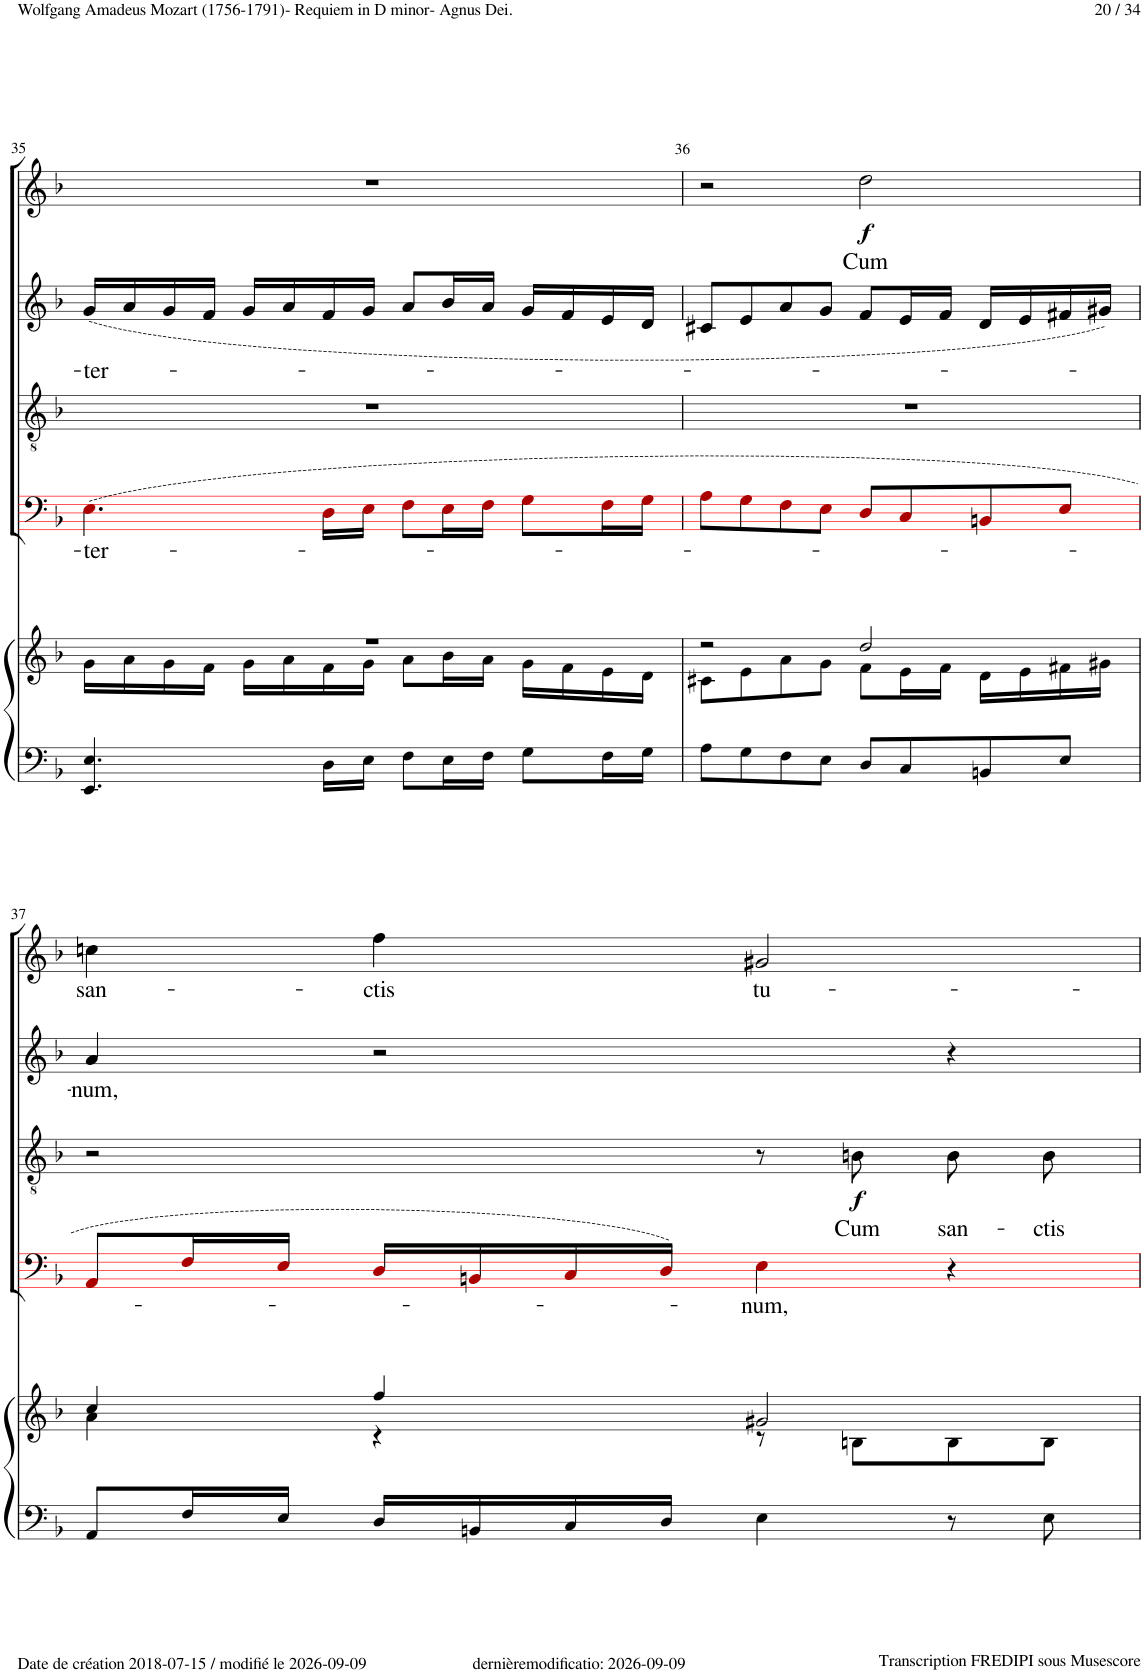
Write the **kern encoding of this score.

**kern	**kern	**kern	**text	**kern	**text	**dynam	**kern	**text	**kern	**text	**dynam
*part5	*part5	*part4	*part4	*part3	*part3	*part3	*part2	*part2	*part1	*part1	*part1
*staff6	*staff5	*staff4	*staff4	*staff3	*staff3	*staff3	*staff2	*staff2	*staff1	*staff1	*staff1
*I"Piano	*	*I"Basse	*	*I"Tenor	*	*	*I"Alto	*	*I"Soprano	*	*
*I'Pno	*	*	*	*	*	*	*	*	*	*	*
!!LO:PB:g=z
*clefF4	*clefG2	*clefF4	*	*clefGv2	*	*	*clefG2	*	*clefG2	*	*
*	*	*ITrd8c14	*	*	*	*	*	*	*	*	*
*k[b-]	*k[b-]	*k[b-]	*	*k[b-]	*	*	*k[b-]	*	*k[b-]	*	*
*M4/4	*M4/4	*M4/4	*	*M4/4	*	*	*M4/4	*	*M4/4	*	*
*met(c)	*met(c)	*met(c)	*	*met(c)	*	*	*met(c)	*	*met(c)	*	*
=35	=35	=35	=35	=35	=35	=35	=35	=35	=35	=35	=35
*	*^	*	*	*	*	*	*	*	*	*	*
!	!	!	!	!LO:LY:b	!	!	!	!	!LO:LY:b	!	!	!
4.EE/ 4.E/	1r	16g\LL	(4.E!i\	-ter-	1r	.	.	(16g!/LL	-ter-	1r	.	.
.	.	16a\	.	.	.	.	.	16a!/	.	.	.	.
.	.	16g\	.	.	.	.	.	16g!/	.	.	.	.
.	.	16f\JJ	.	.	.	.	.	16f!/JJ	.	.	.	.
.	.	16g\LL	.	.	.	.	.	16g!/LL	.	.	.	.
.	.	16a\	.	.	.	.	.	16a!/	.	.	.	.
16D\LL	.	16f\	16D!i\LL	.	.	.	.	16f!/	.	.	.	.
16E\JJ	.	16g\JJ	16E!i\JJ	.	.	.	.	16g!/JJ	.	.	.	.
8F\L	.	8a\L	8F!i\L	.	.	.	.	8a!/L	.	.	.	.
16E\L	.	16b-\L	16E!i\L	.	.	.	.	16b-!/L	.	.	.	.
16F\JJ	.	16a\JJ	16F!i\JJ	.	.	.	.	16a!/JJ	.	.	.	.
8G\L	.	16g\LL	8G!i\L	.	.	.	.	16g!/LL	.	.	.	.
.	.	16f\	.	.	.	.	.	16f!/	.	.	.	.
16F\L	.	16e\	16F!i\L	.	.	.	.	16e!/	.	.	.	.
16G\JJ	.	16d\JJ	16G!i\JJ	.	.	.	.	16d!/JJ	.	.	.	.
=36	=36	=36	=36	=36	=36	=36	=36	=36	=36	=36	=36	=36
8A\L	2r	8c#X\L	8A!i\L	.	1r	.	.	8c#X!/L	.	2r	.	.
8G\	.	8e\	8G!i\	.	.	.	.	8e!/	.	.	.	.
8F\	.	8a\	8F!i\	.	.	.	.	8a!/	.	.	.	.
8E\J	.	8g\J	8E!i\J	.	.	.	.	8g!/J	.	.	.	.
!	!	!	!	!	!	!	!	!	!	!	!LO:LY:b	!LO:DY:b
8D/L	2dd/	8f\L	8D!i/L	.	.	.	.	8f!/L	.	2dd!\	Cum	f
8C/	.	16e\L	8C!i/	.	.	.	.	16e!/L	.	.	.	.
.	.	16f\JJ	.	.	.	.	.	16f!/JJ	.	.	.	.
8BBn/	.	16d\LL	8BBn!i/	.	.	.	.	16d!/LL	.	.	.	.
.	.	16e\	.	.	.	.	.	16e!/	.	.	.	.
8E/J	.	16f#X\	8E!i/J	.	.	.	.	16f#X!/	.	.	.	.
.	.	16g#X\JJ	.	.	.	.	.	16g#X!/JJ)	.	.	.	.
!!LO:LB:g=z
=37	=37	=37	=37	=37	=37	=37	=37	=37	=37	=37	=37	=37
!	!	!	!	!	!	!	!	!	!LO:LY:b	!	!LO:LY:b	!
8AA/L	4cc/	4a\	8AA!i/L	.	2r	.	.	4a!/	-num,	4ccn!\	san-	.
16F/L	.	.	16F!i/L	.	.	.	.	.	.	.	.	.
16E/JJ	.	.	16E!i/JJ	.	.	.	.	.	.	.	.	.
!	!	!	!	!	!	!	!	!	!	!	!LO:LY:b	!
16D/LL	4ff/	4r	16D!i/LL	.	.	.	.	2r	.	4ff!\	-ctis	.
16BBn/	.	.	16BBn!i/	.	.	.	.	.	.	.	.	.
16C/	.	.	16C!i/	.	.	.	.	.	.	.	.	.
16D/JJ	.	.	16D!i/JJ)	.	.	.	.	.	.	.	.	.
!	!	!	!	!LO:LY:b	!	!	!	!	!	!	!LO:LY:b	!
4E\	2g#X/	8r	4E!i\	-num,	8r	.	.	.	.	2g#X!/	tu-	.
!	!	!	!	!	!	!LO:LY:b	!LO:DY:b	!	!	!	!	!
.	.	8Bn\L	.	.	8Bn!\	Cum	f	.	.	.	.	.
!	!	!	!	!	!	!LO:LY:b	!	!	!	!	!	!
8r	.	8B\	4r	.	8B!\L	san-	.	4r	.	.	.	.
!	!	!	!	!	!	!LO:LY:b	!	!	!	!	!	!
8E\	.	8B\J	.	.	8B!\J	-ctis	.	.	.	.	.	.
*	*v	*v	*	*	*	*	*	*	*	*	*	*
=	=	=	=	=	=	=	=	=	=	=	=
*-	*-	*-	*-	*-	*-	*-	*-	*-	*-	*-	*-
